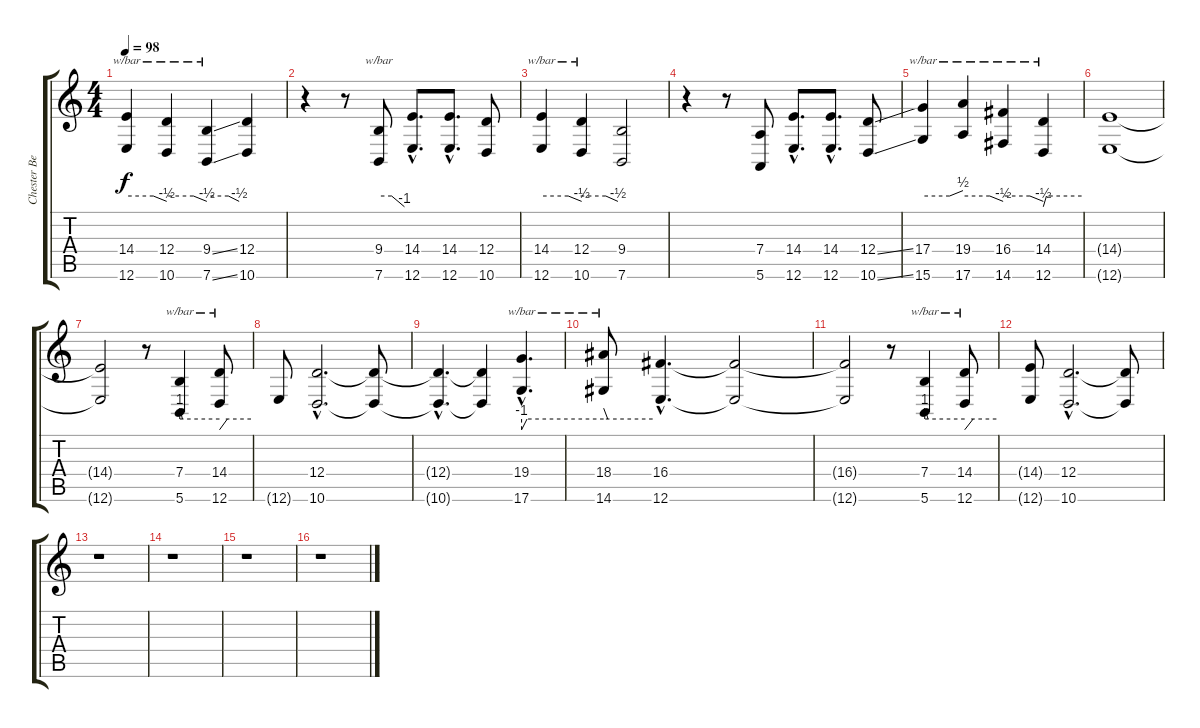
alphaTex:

\track ("Chester Benington (Vocal)" "Chester Be") {instrument harmonica}
\staff {score tabs}
\tuning (E4 B3 G3 D3 A2 E2) {hide}
\ts (4 4)
\tempo 98
\clef g2
\ks c
(14.4 12.6).4{tbe (custom default 0 0 40 0 60 -2) dy f} (12.4 10.6).4{tbe (custom default 0 0 40 0 60 -2)} (9.4{ss} 7.6{ss}).4{tbe (custom default 0 0 40 0 60 -2)} (12.4 10.6).4 |
r.4 r.8 (9.4 7.6).8{tbe (custom default 0 0 30 0 60 -4)} (14.4{hac} 12.6{hac}).8{d} (14.4{hac} 12.6{hac}).8{d} (12.4 10.6).8 |
(14.4 12.6).4{tbe (custom default 0 0 40 0 60 -2)} (12.4 10.6).4{tbe (custom default 0 0 40 0 60 -2)} (9.4 7.6).2 |
r.4 r.8 (7.4 5.6).8 (14.4{hac} 12.6{hac}).8{d} (14.4{hac} 12.6{hac}).8{d} (12.4{ss} 10.6{ss}).8 |
(17.4 15.6).4{tbe (custom default 0 0 40 0 60 2)} (19.4 17.6).4{tbe (custom default 0 0 40 0 60 -2)} (16.4 14.6).4{tbe (custom default 0 0 40 0 60 -2)} (14.4 12.6).4{tbe (custom default 0 -4 5 0 60 0)} |
(14.4{t} 12.6{t}).1 |
(14.4{t} 12.6{t}).2 r.8 (7.4 5.6).4{tbe (custom default 0 4 4 0 60 0)} (14.4 12.6).8{tbe (custom default 0 -4 15 0 60 0)} |
12.6{t}.8 (12.4{hac} 10.6{hac}).2{d} (12.4{t} 10.6{t}).8 |
(12.4{hac t} 10.6{hac t}).4{d} (12.4{t} 10.6{t}).4 (19.4{hac} 17.6{hac}).4{d tbe (custom default 0 -4 4 0 60 0)} |
(18.4 14.6).8{tbe (custom default 0 4 5 0 60 0)} (16.4{hac} 12.6{hac}).4{d} (16.4{t} 12.6{t}).2 |
(16.4{t} 12.6{t}).2 r.8 (7.4 5.6).4{tbe (custom default 0 4 5 0 60 0)} (14.4 12.6).8{tbe (custom default 0 -4 16 0 60 0)} |
(14.4{t} 12.6{t}).8 (12.4{hac} 10.6{hac}).2{d} (12.4{t} 10.6{t}).8 |
r.1 |
r.1 |
r.1 |
r.1
